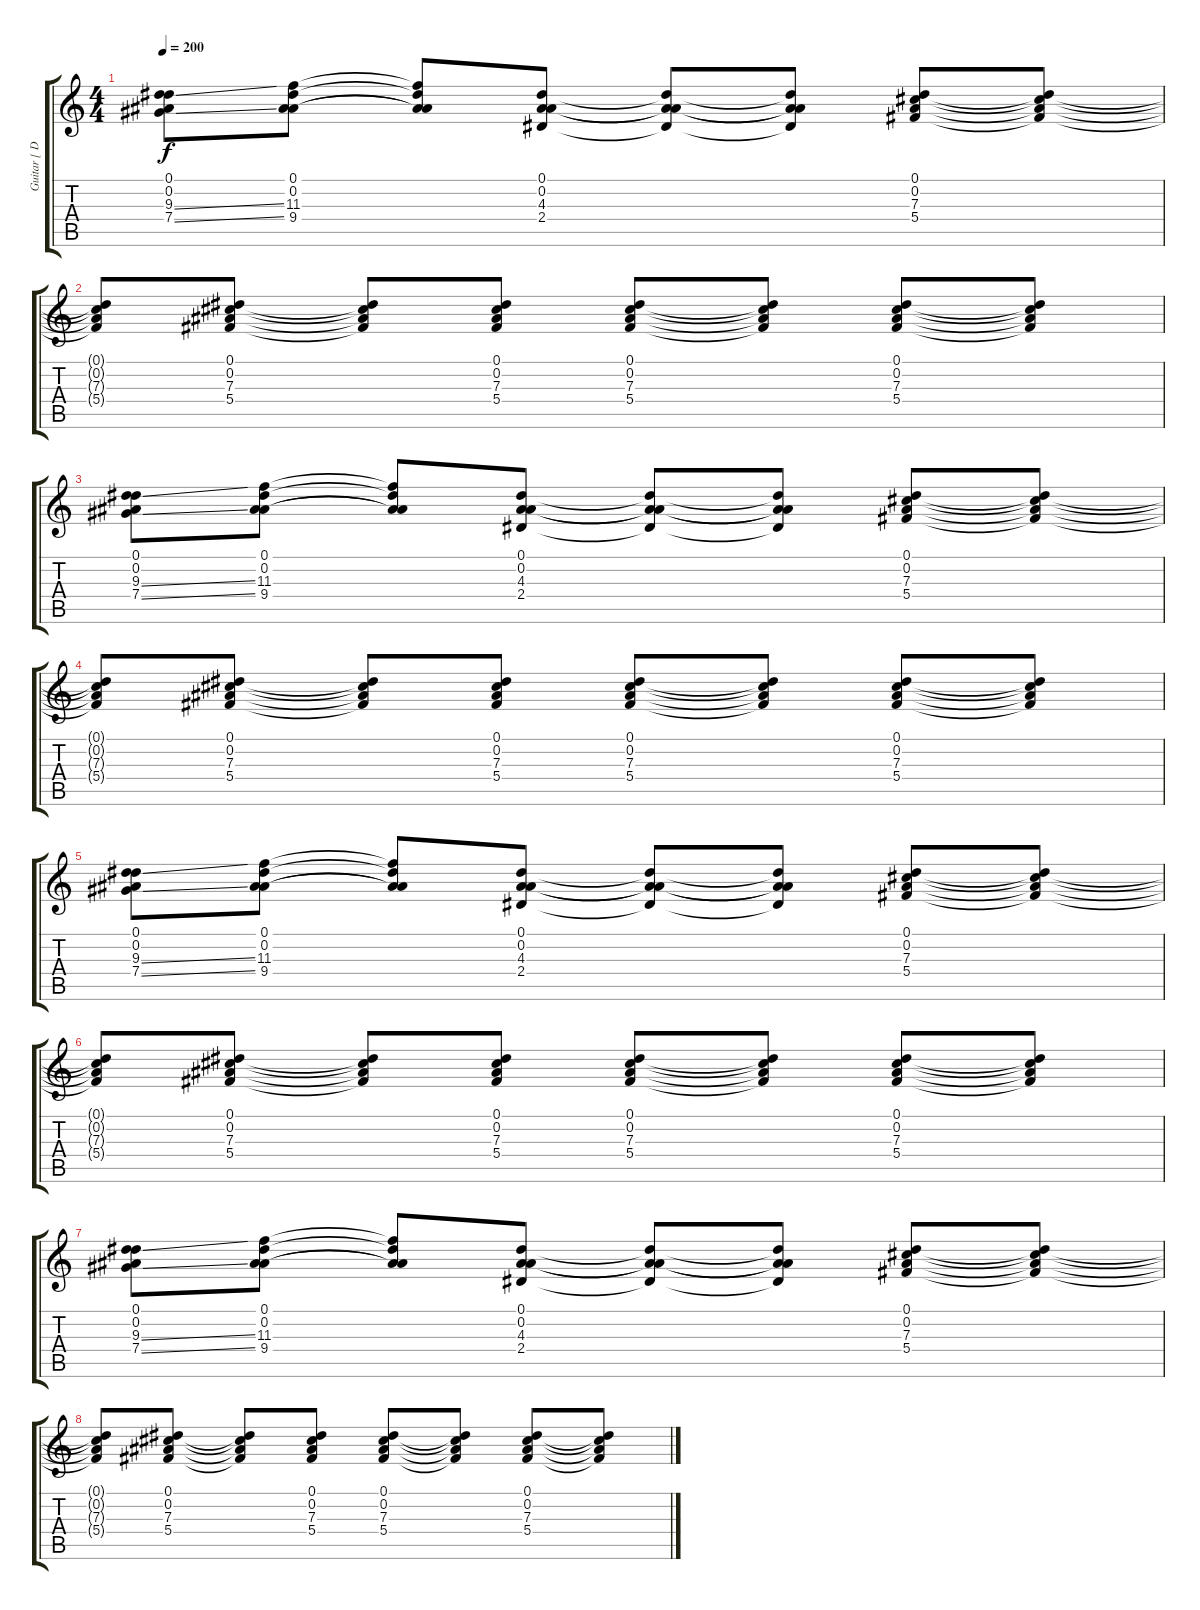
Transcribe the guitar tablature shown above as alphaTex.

\track ("Guitar [ Dalas Green ]" "Guitar [ D") {instrument distortionguitar}
\staff {score tabs}
\tuning (Eb4 Bb3 Gb3 Db3 Ab2 Eb2) {hide}
\ts (4 4)
\tempo 200
\clef g2
\ks c
(0.1 0.2 9.3{ss} 7.4{ss}).8{dy f} (0.1 0.2 11.3 9.4).8 (0.1{t} 0.2{t} 11.3{t} 9.4{t}).8 (0.1 0.2 4.3 2.4).8 (0.1{t} 0.2{t} 4.3{t} 2.4{t}).8 (0.1{t} 0.2{t} 4.3{t} 2.4{t}).8 (0.1 0.2 7.3 5.4).8 (0.1{t} 0.2{t} 7.3{t} 5.4{t}).8 |
(0.1{t} 0.2{t} 7.3{t} 5.4{t}).8 (0.1 0.2 7.3 5.4).8 (0.1{t} 0.2{t} 7.3{t} 5.4{t}).8 (0.1 0.2 7.3 5.4).8 (0.1 0.2 7.3 5.4).8 (0.1{t} 0.2{t} 7.3{t} 5.4{t}).8 (0.1 0.2 7.3 5.4).8 (0.1{t} 0.2{t} 7.3{t} 5.4{t}).8 |
(0.1 0.2 9.3{ss} 7.4{ss}).8 (0.1 0.2 11.3 9.4).8 (0.1{t} 0.2{t} 11.3{t} 9.4{t}).8 (0.1 0.2 4.3 2.4).8 (0.1{t} 0.2{t} 4.3{t} 2.4{t}).8 (0.1{t} 0.2{t} 4.3{t} 2.4{t}).8 (0.1 0.2 7.3 5.4).8 (0.1{t} 0.2{t} 7.3{t} 5.4{t}).8 |
(0.1{t} 0.2{t} 7.3{t} 5.4{t}).8 (0.1 0.2 7.3 5.4).8 (0.1{t} 0.2{t} 7.3{t} 5.4{t}).8 (0.1 0.2 7.3 5.4).8 (0.1 0.2 7.3 5.4).8 (0.1{t} 0.2{t} 7.3{t} 5.4{t}).8 (0.1 0.2 7.3 5.4).8 (0.1{t} 0.2{t} 7.3{t} 5.4{t}).8 |
(0.1 0.2 9.3{ss} 7.4{ss}).8 (0.1 0.2 11.3 9.4).8 (0.1{t} 0.2{t} 11.3{t} 9.4{t}).8 (0.1 0.2 4.3 2.4).8 (0.1{t} 0.2{t} 4.3{t} 2.4{t}).8 (0.1{t} 0.2{t} 4.3{t} 2.4{t}).8 (0.1 0.2 7.3 5.4).8 (0.1{t} 0.2{t} 7.3{t} 5.4{t}).8 |
(0.1{t} 0.2{t} 7.3{t} 5.4{t}).8 (0.1 0.2 7.3 5.4).8 (0.1{t} 0.2{t} 7.3{t} 5.4{t}).8 (0.1 0.2 7.3 5.4).8 (0.1 0.2 7.3 5.4).8 (0.1{t} 0.2{t} 7.3{t} 5.4{t}).8 (0.1 0.2 7.3 5.4).8 (0.1{t} 0.2{t} 7.3{t} 5.4{t}).8 |
(0.1 0.2 9.3{ss} 7.4{ss}).8 (0.1 0.2 11.3 9.4).8 (0.1{t} 0.2{t} 11.3{t} 9.4{t}).8 (0.1 0.2 4.3 2.4).8 (0.1{t} 0.2{t} 4.3{t} 2.4{t}).8 (0.1{t} 0.2{t} 4.3{t} 2.4{t}).8 (0.1 0.2 7.3 5.4).8 (0.1{t} 0.2{t} 7.3{t} 5.4{t}).8 |
(0.1{t} 0.2{t} 7.3{t} 5.4{t}).8 (0.1 0.2 7.3 5.4).8 (0.1{t} 0.2{t} 7.3{t} 5.4{t}).8 (0.1 0.2 7.3 5.4).8 (0.1 0.2 7.3 5.4).8 (0.1{t} 0.2{t} 7.3{t} 5.4{t}).8 (0.1 0.2 7.3 5.4).8 (0.1{t} 0.2{t} 7.3{t} 5.4{t}).8
